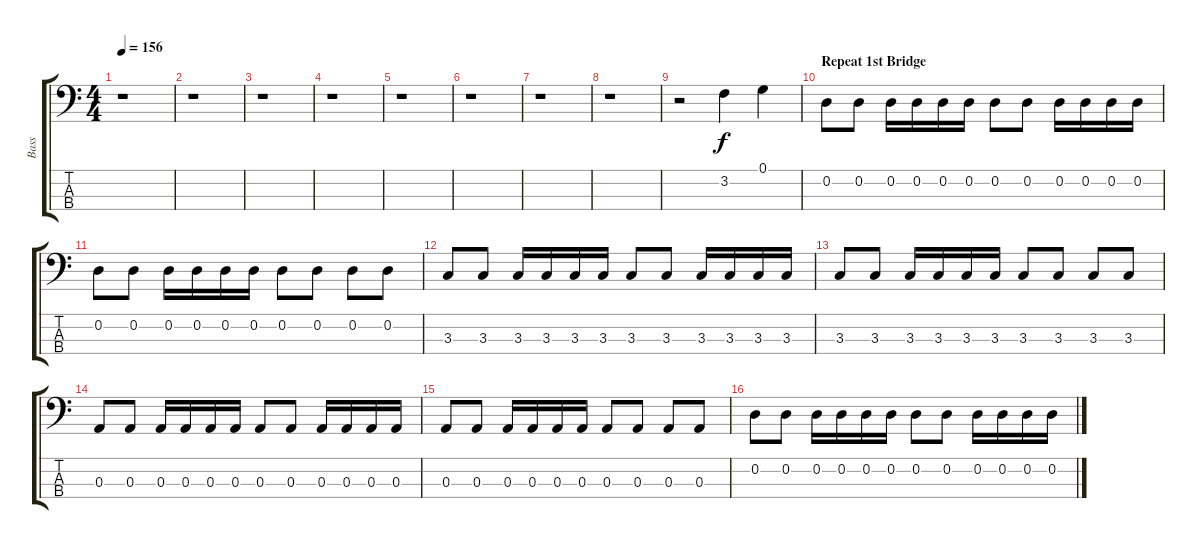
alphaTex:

\track ("Bass" "Bass") {instrument electricbassfinger}
\staff {score tabs}
\tuning (G2 D2 A1 E1) {hide}
\ts (4 4)
\tempo 156
\clef f4
\ks c
r.1{dy f} |
r.1 |
r.1 |
r.1 |
r.1 |
r.1 |
r.1 |
r.1 |
r.2{volume 14} 3.2.4 0.1.4 |
\section ("" "Repeat 1st Bridge")
0.2.8 0.2.8 0.2.16 0.2.16 0.2.16 0.2.16 0.2.8 0.2.8 0.2.16 0.2.16 0.2.16 0.2.16 |
0.2.8 0.2.8 0.2.16 0.2.16 0.2.16 0.2.16 0.2.8 0.2.8 0.2.8 0.2.8 |
3.3.8 3.3.8 3.3.16 3.3.16 3.3.16 3.3.16 3.3.8 3.3.8 3.3.16 3.3.16 3.3.16 3.3.16 |
3.3.8 3.3.8 3.3.16 3.3.16 3.3.16 3.3.16 3.3.8 3.3.8 3.3.8 3.3.8 |
0.3.8 0.3.8 0.3.16 0.3.16 0.3.16 0.3.16 0.3.8 0.3.8 0.3.16 0.3.16 0.3.16 0.3.16 |
0.3.8 0.3.8 0.3.16 0.3.16 0.3.16 0.3.16 0.3.8 0.3.8 0.3.8 0.3.8 |
0.2.8 0.2.8 0.2.16 0.2.16 0.2.16 0.2.16 0.2.8 0.2.8 0.2.16 0.2.16 0.2.16 0.2.16
